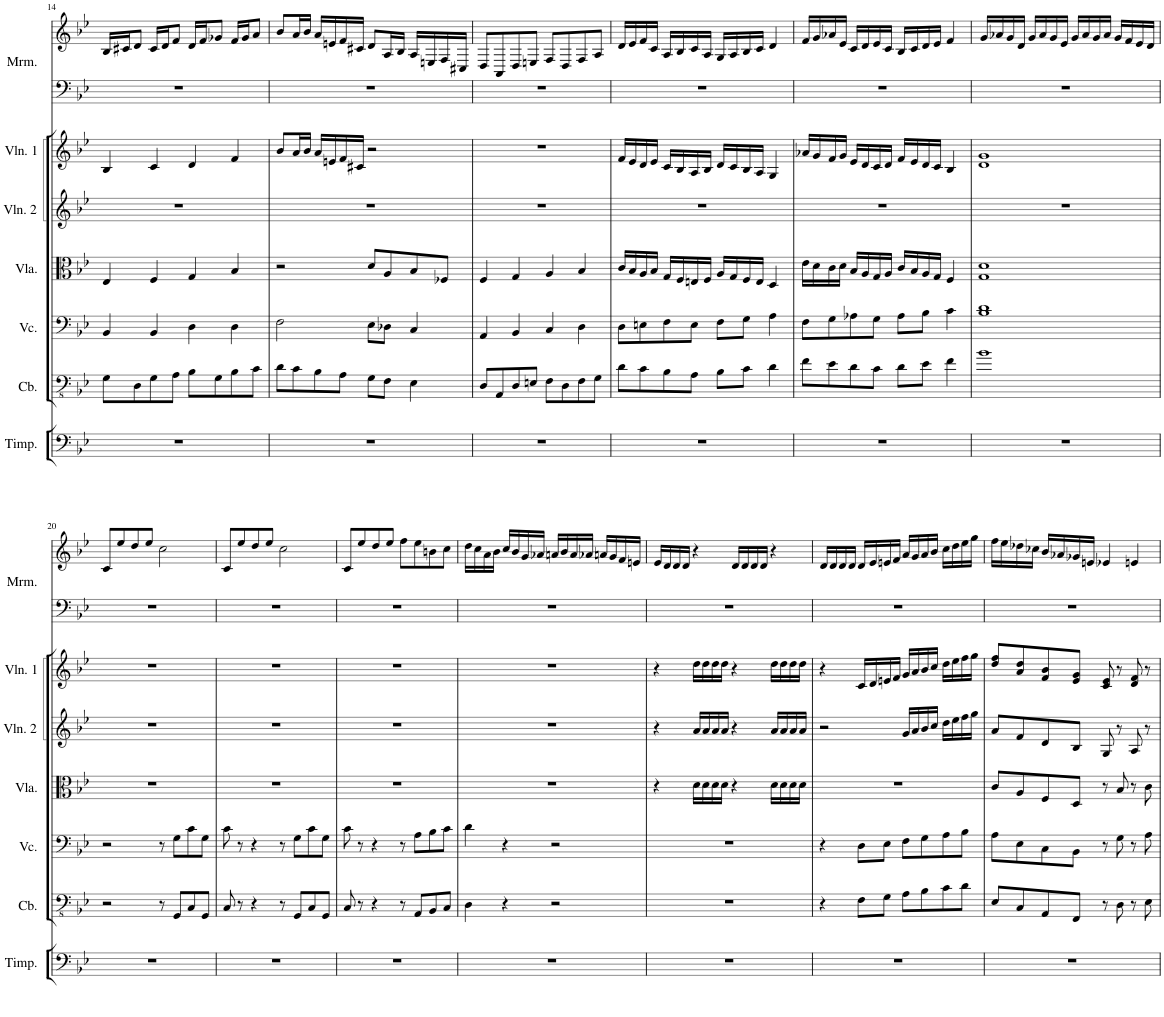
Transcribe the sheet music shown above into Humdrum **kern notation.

**kern	**kern	**kern	**kern	**kern	**kern
*part6	*part5	*part4	*part3	*part2	*part1
*staff6	*staff5	*staff4	*staff3	*staff2	*staff1
*I"Contrabass	*I"Violoncello	*I"Viola	*I"Violin 2	*I"Violin 1	*I"Marimba
*I'Cb.	*I'Vc.	*I'Vla.	*I'Vln. 2	*I'Vln. 1	*I'Mrm.
!!LO:PB:g=z
*clefFv4	*clefF4	*clefC3	*clefG2	*clefG2	*clefG2
*ITrd7c12	*	*	*	*	*
*k[b-e-]	*k[b-e-]	*k[b-e-]	*k[b-e-]	*k[b-e-]	*k[b-e-]
*M4/4	*M4/4	*M4/4	*M4/4	*M4/4	*M4/4
=14	=14	=14	=14	=14	=14
8GG\L	4BB-/	4E-/	1r	4B-/	16B-/LL
.	.	.	.	.	16c#X/J
8DD\	.	.	.	.	8d/J
8GG\	4BB-/	4F/	.	4c/	16c#/LL
.	.	.	.	.	16d/J
8AA\J	.	.	.	.	8f/J
8BB-\L	4D\	4G/	.	4d/	16d/LL
.	.	.	.	.	16f/J
8GG\	.	.	.	.	8g-X/J
8BB-\	4D\	4B-/	.	4f/	16f/LL
.	.	.	.	.	16g-/J
8C\J	.	.	.	.	8a/J
=15	=15	=15	=15	=15	=15
8D\L	2F\	2r	1r	8b-/L	8b-/L
8C\	.	.	.	16a/L	16a/L
.	.	.	.	16b-/JJ	16b-/JJ
8BB-\	.	.	.	16a/LL	16a/LL
.	.	.	.	16en/	16en/
8AA\J	.	.	.	16f/	16f/
.	.	.	.	16c#X/JJ	16c#X/JJ
8GG\L	8E-\L	8d/L	.	2r	8d/L
8FF\J	8D-X\J	8A/	.	.	16A/L
.	.	.	.	.	16B-/JJ
4EE-\	4C/	8B-/	.	.	16A/LL
.	.	.	.	.	16En/
.	.	8F-X/J	.	.	16F/
.	.	.	.	.	16C#X/JJ
=16	=16	=16	=16	=16	=16
8DD/L	4AA/	4F/	1r	1r	8D/L
8AAA/	.	.	.	.	8AA/
8DD/	4BB-/	4G/	.	.	8D/
8EEn/J	.	.	.	.	8En/J
8FF\L	4C/	4A/	.	.	8F/L
8DD\	.	.	.	.	8D/
8FF\	4D\	4B-/	.	.	8F/
8GG\J	.	.	.	.	8A/J
=17	=17	=17	=17	=17	=17
8D\L	8D\L	16c/LL	1r	16f/LL	16d/LL
.	.	16B-/	.	16e-/	16e-/
8C\	8En\	16A/	.	16d/	16f/
.	.	16B-/JJ	.	16e-/JJ	16c/JJ
8BB-\	8F\	16G/LL	.	16c/LL	16A/LL
.	.	16F/	.	16B-/	16B-/
8AA\J	8E\J	16En/	.	16A/	16c/
.	.	16F/JJ	.	16B-/JJ	16A/JJ
8BB-\L	8F\L	16A/LL	.	16d/LL	16G/LL
.	.	16G/	.	16c/	16A/
8C\J	8G\J	16F/	.	16B-/	16B-/
.	.	16E/JJ	.	16A/JJ	16c/JJ
4D\	4A\	4D/	.	4G/	4d/
=18	=18	=18	=18	=18	=18
8F\L	8F\L	16e-\LL	1r	16a-X/LL	16f/LL
.	.	16d\	.	16g/	16g/
8E-\	8G\	16c\	.	16f/	16a-X/
.	.	16d\JJ	.	16g/JJ	16e-/JJ
8D\	8A-X\	16B-/LL	.	16e-/LL	16c/LL
.	.	16A/	.	16d/	16d/
8C\J	8G\J	16G/	.	16c/	16e-/
.	.	16A/JJ	.	16d/JJ	16c/JJ
8D\L	8A-\L	16c/LL	.	16f/LL	16B-/LL
.	.	16B-/	.	16e-/	16c/
8E-\J	8B-\J	16A/	.	16d/	16d/
.	.	16G/JJ	.	16c/JJ	16e-/JJ
4F\	4c\	4F/	.	4B-/	4f/
=19	=19	=19	=19	=19	=19
1B-	1B- 1d	1G 1d	1r	1d 1g	16g/LL
.	.	.	.	.	16a-X/
.	.	.	.	.	16g/
.	.	.	.	.	16d/JJ
.	.	.	.	.	16g/LL
.	.	.	.	.	16a-/
.	.	.	.	.	16g/
.	.	.	.	.	16e-/JJ
.	.	.	.	.	16g/LL
.	.	.	.	.	16a-/
.	.	.	.	.	16g/
.	.	.	.	.	16a-/JJ
.	.	.	.	.	16g/LL
.	.	.	.	.	16f/
.	.	.	.	.	16e-/
.	.	.	.	.	16d/JJ
!!LO:LB:g=z
=20	=20	=20	=20	=20	=20
2r	2r	1r	1r	1r	8c/L
.	.	.	.	.	8ee-/
.	.	.	.	.	8dd/
.	.	.	.	.	8ee-/J
8r	8r	.	.	.	2cc\
8GGG/L	8G\L	.	.	.	.
8CC/	8c\	.	.	.	.
8GGG/J	8G\J	.	.	.	.
=21	=21	=21	=21	=21	=21
8CC/	8c\	1r	1r	1r	8c/L
8r	8r	.	.	.	8ee-/
4r	4r	.	.	.	8dd/
.	.	.	.	.	8ee-/J
8r	8r	.	.	.	2cc\
8GGG/L	8G\L	.	.	.	.
8CC/	8c\	.	.	.	.
8GGG/J	8G\J	.	.	.	.
=22	=22	=22	=22	=22	=22
8CC/	8c\	1r	1r	1r	8c/L
8r	8r	.	.	.	8ee-/
4r	4r	.	.	.	8dd/
.	.	.	.	.	8ee-/J
8r	8r	.	.	.	8ff\L
8AAA/L	8A\L	.	.	.	8ee-\
8BBB-/	8B-\	.	.	.	8bn\
8CC/J	8c\J	.	.	.	8cc\J
=23	=23	=23	=23	=23	=23
4DD\	4d\	1r	1r	1r	16dd\LL
.	.	.	.	.	16cc\
.	.	.	.	.	16a\
.	.	.	.	.	16b-\JJ
4r	4r	.	.	.	16cc/LL
.	.	.	.	.	16b-/
.	.	.	.	.	16g/
.	.	.	.	.	16a-X/JJ
2r	2r	.	.	.	16an/LL
.	.	.	.	.	16b-/
.	.	.	.	.	16a/
.	.	.	.	.	16a-X/JJ
.	.	.	.	.	16an/LL
.	.	.	.	.	16g/
.	.	.	.	.	16f/
.	.	.	.	.	16en/JJ
=24	=24	=24	=24	=24	=24
1r	1r	4r	4r	4r	16e-/LL
.	.	.	.	.	16d/
.	.	.	.	.	16d/
.	.	.	.	.	16d/JJ
.	.	16d\LL	16a/LL	16dd\LL	4r
.	.	16d\	16a/	16dd\	.
.	.	16d\	16a/	16dd\	.
.	.	16d\JJ	16a/JJ	16dd\JJ	.
.	.	4r	4r	4r	16d/LL
.	.	.	.	.	16d/
.	.	.	.	.	16d/
.	.	.	.	.	16d/JJ
.	.	16d\LL	16a/LL	16dd\LL	4r
.	.	16d\	16a/	16dd\	.
.	.	16d\	16a/	16dd\	.
.	.	16d\JJ	16a/JJ	16dd\JJ	.
=25	=25	=25	=25	=25	=25
4r	4r	1r	2r	4r	16d/LL
.	.	.	.	.	16d/
.	.	.	.	.	16d/
.	.	.	.	.	16d/JJ
8FF\L	8D\L	.	.	16c/LL	16d/LL
.	.	.	.	16d/	16e-/
8GG\J	8E-\J	.	.	16en/	16en/
.	.	.	.	16f/JJ	16f/JJ
8AA\L	8F\L	.	16g/LL	16g/LL	16a/LL
.	.	.	16a/	16a/	16g/
8BB-\	8G\	.	16b-/	16b-/	16a/
.	.	.	16cc/JJ	16cc/JJ	16b-/JJ
8C\	8A\	.	16dd\LL	16dd\LL	16cc\LL
.	.	.	16ee-\	16ee-\	16dd\
8D\J	8B-\J	.	16ff\	16ff\	16ee-\
.	.	.	16gg\JJ	16gg\JJ	16gg\JJ
=26	=26	=26	=26	=26	=26
8EE-/L	8A\L	8c/L	8a/L	8dd/ 8ff/L	16ff\LL
.	.	.	.	.	16ee-\
8CC/	8E-\	8A/	8f/	8a/ 8dd/	16dd-X\
.	.	.	.	.	16cc-X\JJ
8AAA/	8C\	8F/	8d/	8f/ 8b-/	16b-/LL
.	.	.	.	.	16a-X/
8FFF/J	8BB-\J	8D/J	8B-/J	8e-/ 8g/J	16g-X/
.	.	.	.	.	16en/JJ
8r	8r	8r	8G/	8c/ 8e-/	4e-X/
8DD\	8G\	8B-/	8r	8r	.
8r	8r	8r	8A/	8d/ 8f/	4en/
8EE-\	8A\	8c\	8r	8r	.
=	=	=	=	=	=
*-	*-	*-	*-	*-	*-
